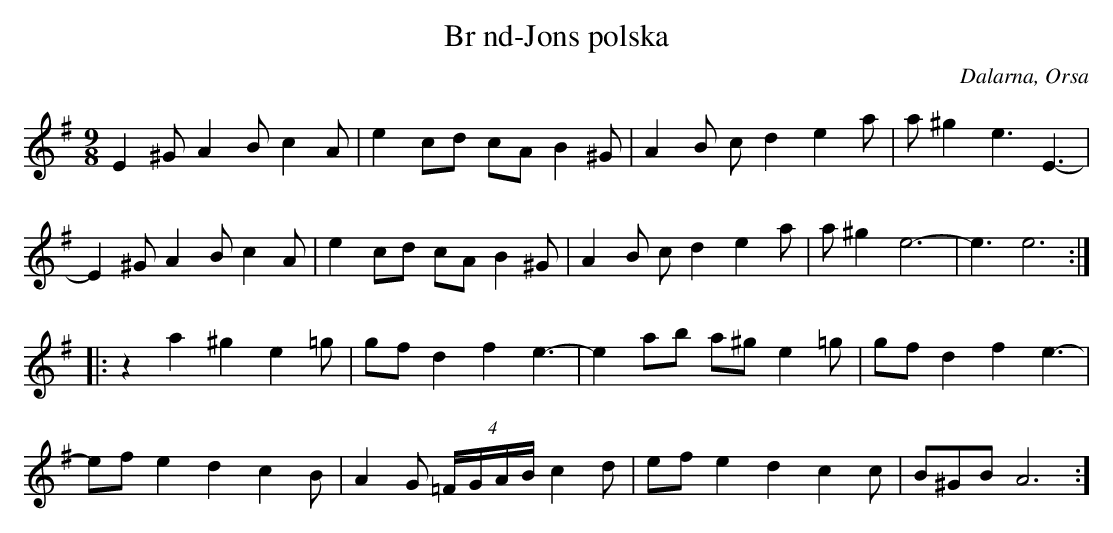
X:1
T: Br nd-Jons polska
O: Dalarna, Orsa
M: 9/8
L: 1/4
K: Ador
E ^G/ A B/ c A/ | e c/d/ c/A/ B ^G/ | A B/ c/ d e a/ | a/^g e3/ E3/- |
E ^G/ A B/ c A/ | e c/d/ c/A/ B ^G/ | A B/ c/ d e a/ | a/^g e3- | e3/ e3 :|
|: z a^g e =g/ | g/f/ d f e3/- | e a/b/ a/^g/ e =g/ | g/f/ d f e3/- |
e/f/ e d c B/ | A G/ (4:6:4=F//G//A//B// c d/ | e/f/ e d c c/ | B/^G/B/ A3 :]
